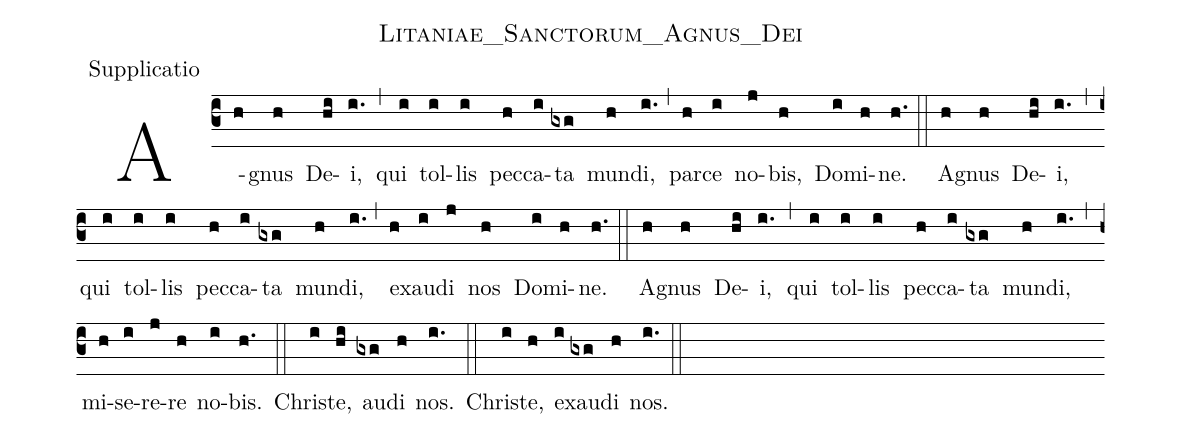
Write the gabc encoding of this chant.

name:Litaniae_Sanctorum_Agnus_Dei;
office-part:Supplicatio;
%%
(c3)A(h)gnus(h) De(hi)i,(i.) (,) qui(i) tol(i)lis(i) pec(h)ca(i)ta(gxg) mun(h)di,(i.) (,) par(h)ce(i) no(j)bis,(h) Do(i)mi(h)ne.(h.) (::)
A(h)gnus(h) De(hi)i,(i.) (,) qui(i) tol(i)lis(i) pec(h)ca(i)ta(gxg) mun(h)di,(i.) (,) e(h)xau(i)di(j) nos(h) Do(i)mi(h)ne.(h.) (::)
A(h)gnus(h) De(hi)i,(i.) (,) qui(i) tol(i)lis(i) pec(h)ca(i)ta(gxg) mun(h)di,(i.) (,) mi(h)se(i)re(j)re(h) no(i)bis.(h.) (::)
Chri(i)ste,(hi) au(gxg)di(h) nos.(i.) (::)
Chri(i)ste,(h) e(i)xau(gxg)di(h) nos.(i.) (::)
